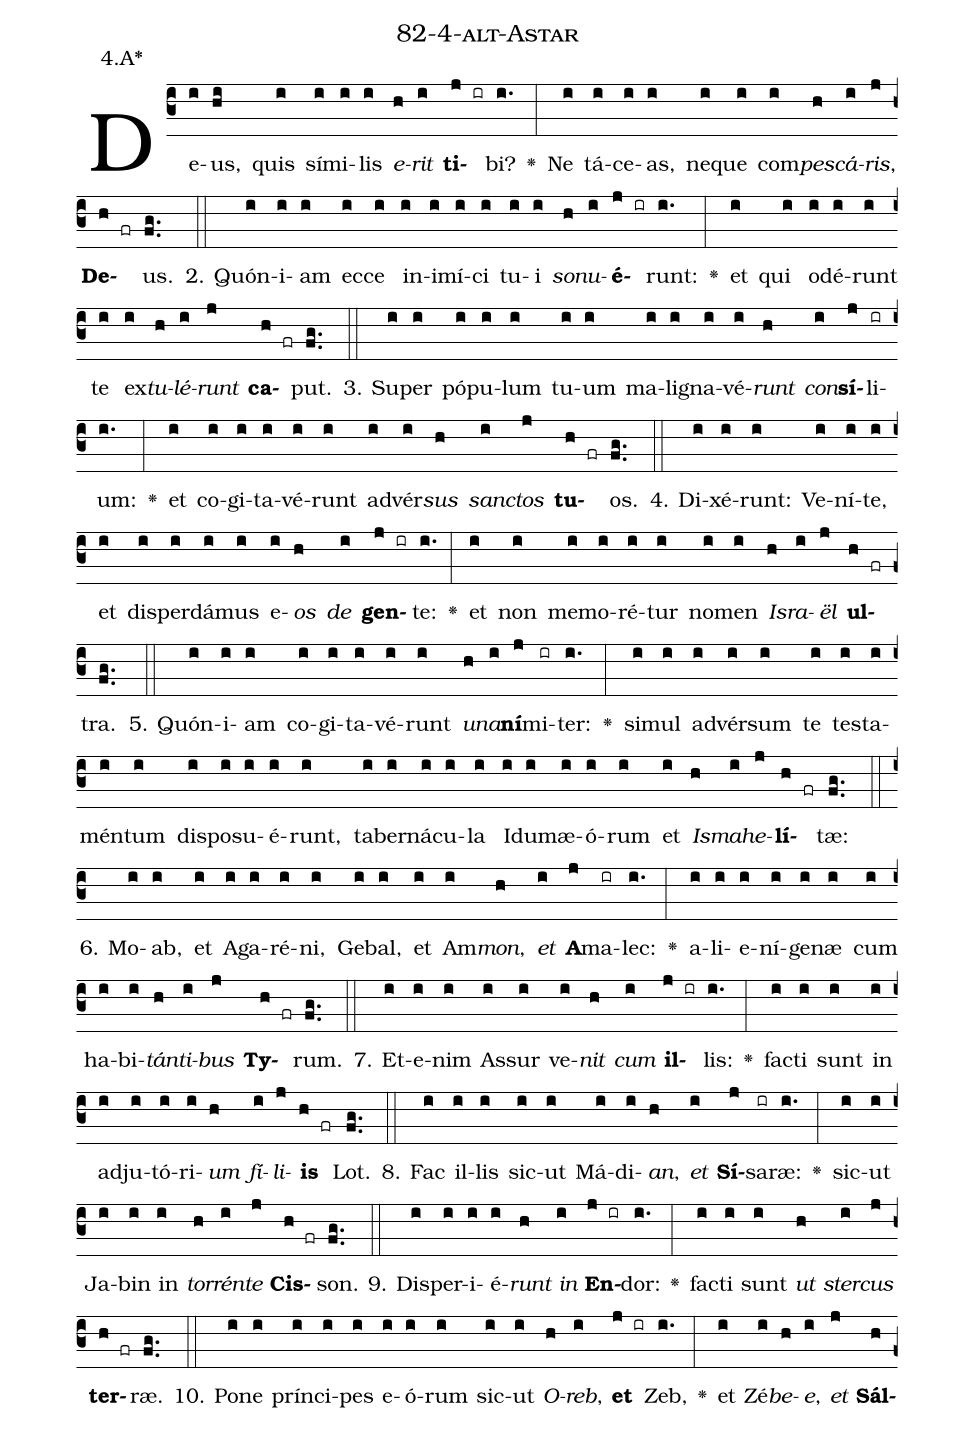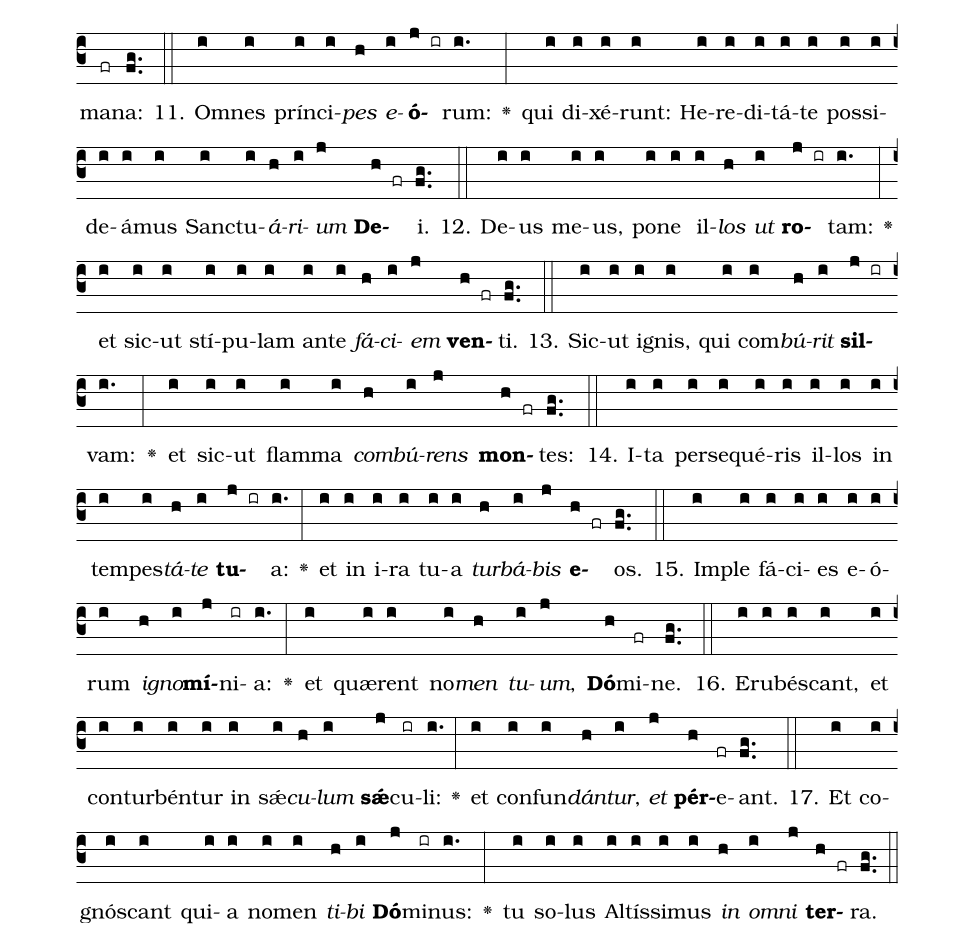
name: 82-4-alt-Astar;
annotation: 4.A*;
%%
(c3)De(i)us,(hi) quis(i) sí(i)mi(i)lis(i) <i>e</i>(h)<i>rit</i>(i) <b>ti</b>(j ir)bi?(i.) <v>\greheightstar</v>(:) Ne(i) tá(i)ce(i)as,(i) ne(i)que(i) com(i)<i>pes</i>(h)<i>cá</i>(i)<i>ris</i>,(j) <b>De</b>(h fr)us.(fg..) (::)
2. Quón(i)i(i)am(i) ec(i)ce(i) in(i)i(i)mí(i)ci(i) tu(i)i(i) <i>so</i>(h)<i>nu</i>(i)<b>é</b>(j ir)runt:(i.) <v>\greheightstar</v>(:) et(i) qui(i) o(i)dé(i)runt(i) te(i) ex(i)<i>tu</i>(h)<i>lé</i>(i)<i>runt</i>(j) <b>ca</b>(h fr)put.(fg..) (::)
3. Su(i)per(i) pó(i)pu(i)lum(i) tu(i)um(i) ma(i)li(i)gna(i)vé(i)<i>runt</i>(h) <i>con</i>(i)<b>sí</b>(j)li(ir)um:(i.) <v>\greheightstar</v>(:) et(i) co(i)gi(i)ta(i)vé(i)runt(i) ad(i)vér(i)<i>sus</i>(h) <i>sanc</i>(i)<i>tos</i>(j) <b>tu</b>(h fr)os.(fg..) (::)
4. Di(i)xé(i)runt:(i) Ve(i)ní(i)te,(i) et(i) dis(i)per(i)dá(i)mus(i) e(i)<i>os</i>(h) <i>de</i>(i) <b>gen</b>(j ir)te:(i.) <v>\greheightstar</v>(:) et(i) non(i) me(i)mo(i)ré(i)tur(i) no(i)men(i) <i>Is</i>(h)<i>ra</i>(i)<i>ël</i>(j) <b>ul</b>(h fr)tra.(fg..) (::)
5. Quón(i)i(i)am(i) co(i)gi(i)ta(i)vé(i)runt(i) <i>u</i>(h)<i>na</i>(i)<b>ní</b>(j)mi(ir)ter:(i.) <v>\greheightstar</v>(:) si(i)mul(i) ad(i)vér(i)sum(i) te(i) tes(i)ta(i)mén(i)tum(i) dis(i)po(i)su(i)é(i)runt,(i) ta(i)ber(i)ná(i)cu(i)la(i) I(i)du(i)mæ(i)ó(i)rum(i) et(i) <i>Is</i>(h)<i>ma</i>(i)<i>he</i>(j)<b>lí</b>(h fr)tæ:(fg..) (::)
6. Mo(i)ab,(i) et(i) A(i)ga(i)ré(i)ni,(i) Ge(i)bal,(i) et(i) Am(i)<i>mon</i>,(h) <i>et</i>(i) <b>A</b>(j)ma(ir)lec:(i.) <v>\greheightstar</v>(:) a(i)li(i)e(i)ní(i)ge(i)næ(i) cum(i) ha(i)bi(i)<i>tán</i>(h)<i>ti</i>(i)<i>bus</i>(j) <b>Ty</b>(h fr)rum.(fg..) (::)
7. Et(i)e(i)nim(i) As(i)sur(i) ve(i)<i>nit</i>(h) <i>cum</i>(i) <b>il</b>(j ir)lis:(i.) <v>\greheightstar</v>(:) fac(i)ti(i) sunt(i) in(i) ad(i)ju(i)tó(i)ri(i)<i>um</i>(h) <i>fí</i>(i)<i>li</i>(j)<b>is</b>(h fr) Lot.(fg..) (::)
8. Fac(i) il(i)lis(i) sic(i)ut(i) Má(i)di(i)<i>an</i>,(h) <i>et</i>(i) <b>Sí</b>(j)sa(ir)ræ:(i.) <v>\greheightstar</v>(:) sic(i)ut(i) Ja(i)bin(i) in(i) <i>tor</i>(h)<i>rén</i>(i)<i>te</i>(j) <b>Cis</b>(h fr)son.(fg..) (::)
9. Dis(i)per(i)i(i)é(i)<i>runt</i>(h) <i>in</i>(i) <b>En</b>(j ir)dor:(i.) <v>\greheightstar</v>(:) fac(i)ti(i) sunt(i) <i>ut</i>(h) <i>ster</i>(i)<i>cus</i>(j) <b>ter</b>(h fr)ræ.(fg..) (::)
10. Po(i)ne(i) prín(i)ci(i)pes(i) e(i)ó(i)rum(i) sic(i)ut(i) <i>O</i>(h)<i>reb</i>,(i) <b>et</b>(j ir) Zeb,(i.) <v>\greheightstar</v>(:) et(i) Zé(i)<i>be</i>(h)<i>e</i>,(i) <i>et</i>(j) <b>Sál</b>(h)ma(fr)na:(fg..) (::)
11. Om(i)nes(i) prín(i)ci(i)<i>pes</i>(h) <i>e</i>(i)<b>ó</b>(j ir)rum:(i.) <v>\greheightstar</v>(:) qui(i) di(i)xé(i)runt:(i) He(i)re(i)di(i)tá(i)te(i) pos(i)si(i)de(i)á(i)mus(i) Sanc(i)tu(i)<i>á</i>(h)<i>ri</i>(i)<i>um</i>(j) <b>De</b>(h fr)i.(fg..) (::)
12. De(i)us(i) me(i)us,(i) po(i)ne(i) il(i)<i>los</i>(h) <i>ut</i>(i) <b>ro</b>(j ir)tam:(i.) <v>\greheightstar</v>(:) et(i) sic(i)ut(i) stí(i)pu(i)lam(i) an(i)te(i) <i>fá</i>(h)<i>ci</i>(i)<i>em</i>(j) <b>ven</b>(h fr)ti.(fg..) (::)
13. Sic(i)ut(i) i(i)gnis,(i) qui(i) com(i)<i>bú</i>(h)<i>rit</i>(i) <b>sil</b>(j ir)vam:(i.) <v>\greheightstar</v>(:) et(i) sic(i)ut(i) flam(i)ma(i) <i>com</i>(h)<i>bú</i>(i)<i>rens</i>(j) <b>mon</b>(h fr)tes:(fg..) (::)
14. I(i)ta(i) per(i)se(i)qué(i)ris(i) il(i)los(i) in(i) tem(i)pes(i)<i>tá</i>(h)<i>te</i>(i) <b>tu</b>(j ir)a:(i.) <v>\greheightstar</v>(:) et(i) in(i) i(i)ra(i) tu(i)a(i) <i>tur</i>(h)<i>bá</i>(i)<i>bis</i>(j) <b>e</b>(h fr)os.(fg..) (::)
15. Im(i)ple(i) fá(i)ci(i)es(i) e(i)ó(i)rum(i) <i>i</i>(h)<i>gno</i>(i)<b>mí</b>(j)ni(ir)a:(i.) <v>\greheightstar</v>(:) et(i) quæ(i)rent(i) no(i)<i>men</i>(h) <i>tu</i>(i)<i>um</i>,(j) <b>Dó</b>(h)mi(fr)ne.(fg..) (::)
16. E(i)ru(i)bés(i)cant,(i) et(i) con(i)tur(i)bén(i)tur(i) in(i) sǽ(i)<i>cu</i>(h)<i>lum</i>(i) <b>sǽ</b>(j)cu(ir)li:(i.) <v>\greheightstar</v>(:) et(i) con(i)fun(i)<i>dán</i>(h)<i>tur</i>,(i) <i>et</i>(j) <b>pér</b>(h)e(fr)ant.(fg..) (::)
17. Et(i) co(i)gnós(i)cant(i) qui(i)a(i) no(i)men(i) <i>ti</i>(h)<i>bi</i>(i) <b>Dó</b>(j)mi(ir)nus:(i.) <v>\greheightstar</v>(:) tu(i) so(i)lus(i) Al(i)tís(i)si(i)mus(i) <i>in</i>(h) <i>om</i>(i)<i>ni</i>(j) <b>ter</b>(h fr)ra.(fg..) (::)
